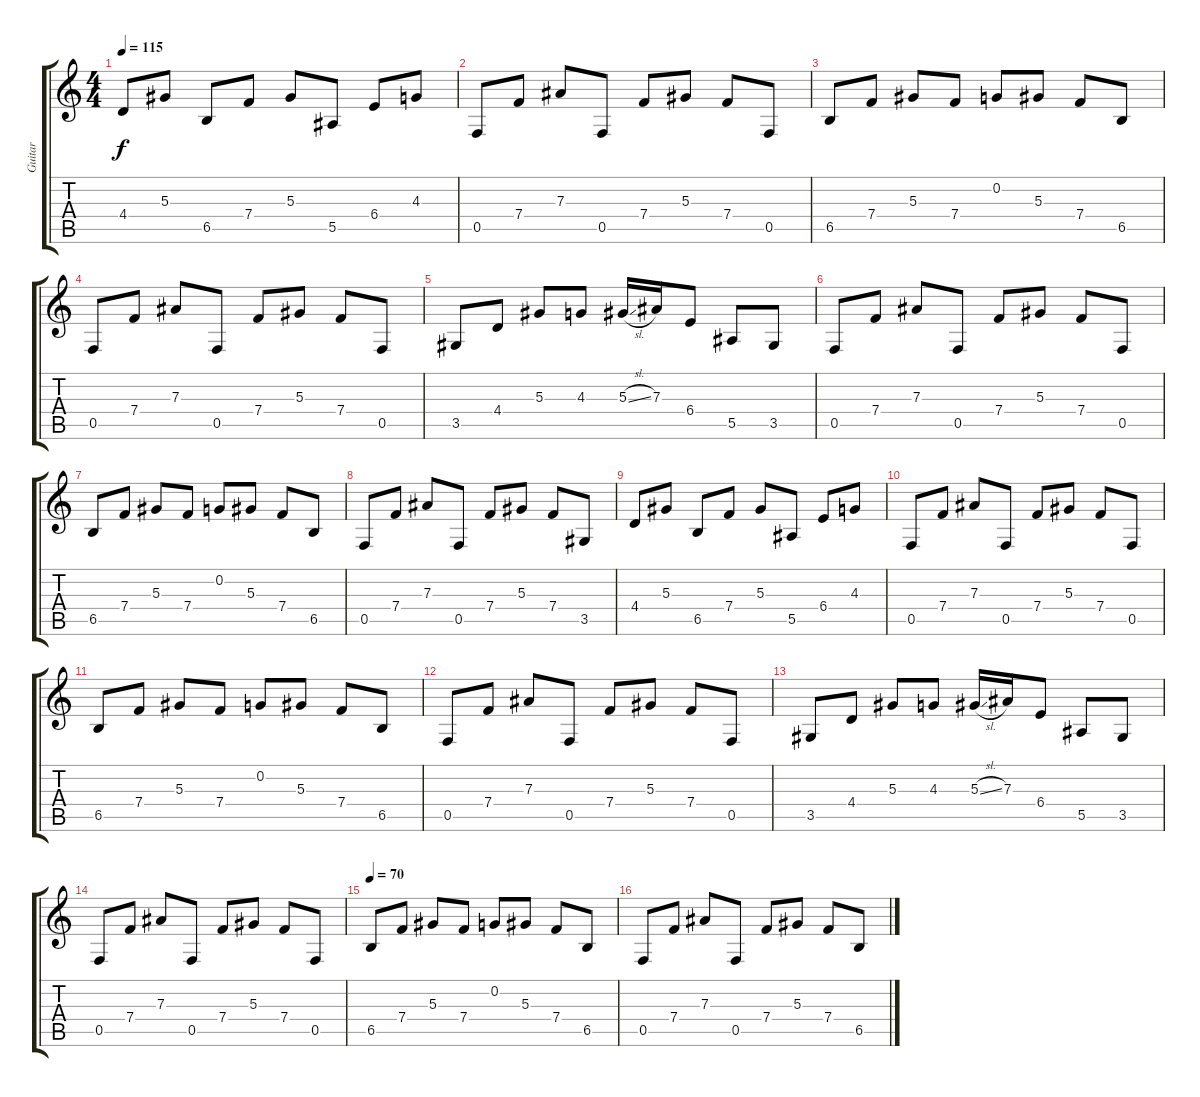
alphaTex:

\track ("Guitar" "Guitar") {instrument electricguitarjazz}
\staff {score tabs}
\tuning (C4 G3 Eb3 Bb2 F2 C2) {hide}
\ts (4 4)
\tempo 115
\clef g2
\ks c
4.4.8{dy f} 5.3.8 6.5.8 7.4.8 5.3.8 5.5.8 6.4.8 4.3.8 |
0.5.8 7.4.8 7.3.8 0.5.8 7.4.8 5.3.8 7.4.8 0.5.8 |
6.5.8 7.4.8 5.3.8 7.4.8 0.2.8 5.3.8 7.4.8 6.5.8 |
0.5.8 7.4.8 7.3.8 0.5.8 7.4.8 5.3.8 7.4.8 0.5.8 |
3.5.8 4.4.8 5.3.8 4.3.8 5.3{sl}.16 7.3.16 6.4.8 5.5.8 3.5.8 |
0.5.8 7.4.8 7.3.8 0.5.8 7.4.8 5.3.8 7.4.8 0.5.8 |
6.5.8 7.4.8 5.3.8 7.4.8 0.2.8 5.3.8 7.4.8 6.5.8 |
0.5.8 7.4.8 7.3.8 0.5.8 7.4.8 5.3.8 7.4.8 3.5.8 |
4.4.8 5.3.8 6.5.8 7.4.8 5.3.8 5.5.8 6.4.8 4.3.8 |
0.5.8 7.4.8 7.3.8 0.5.8 7.4.8 5.3.8 7.4.8 0.5.8 |
6.5.8 7.4.8 5.3.8 7.4.8 0.2.8 5.3.8 7.4.8 6.5.8 |
0.5.8 7.4.8 7.3.8 0.5.8 7.4.8 5.3.8 7.4.8 0.5.8 |
3.5.8 4.4.8 5.3.8 4.3.8 5.3{sl}.16 7.3.16 6.4.8 5.5.8 3.5.8 |
0.5.8 7.4.8 7.3.8 0.5.8 7.4.8 5.3.8 7.4.8 0.5.8 |
\tempo 70
6.5.8 7.4.8 5.3.8 7.4.8 0.2.8 5.3.8 7.4.8 6.5.8 |
0.5.8 7.4.8 7.3.8 0.5.8 7.4.8 5.3.8 7.4.8 6.5.8
